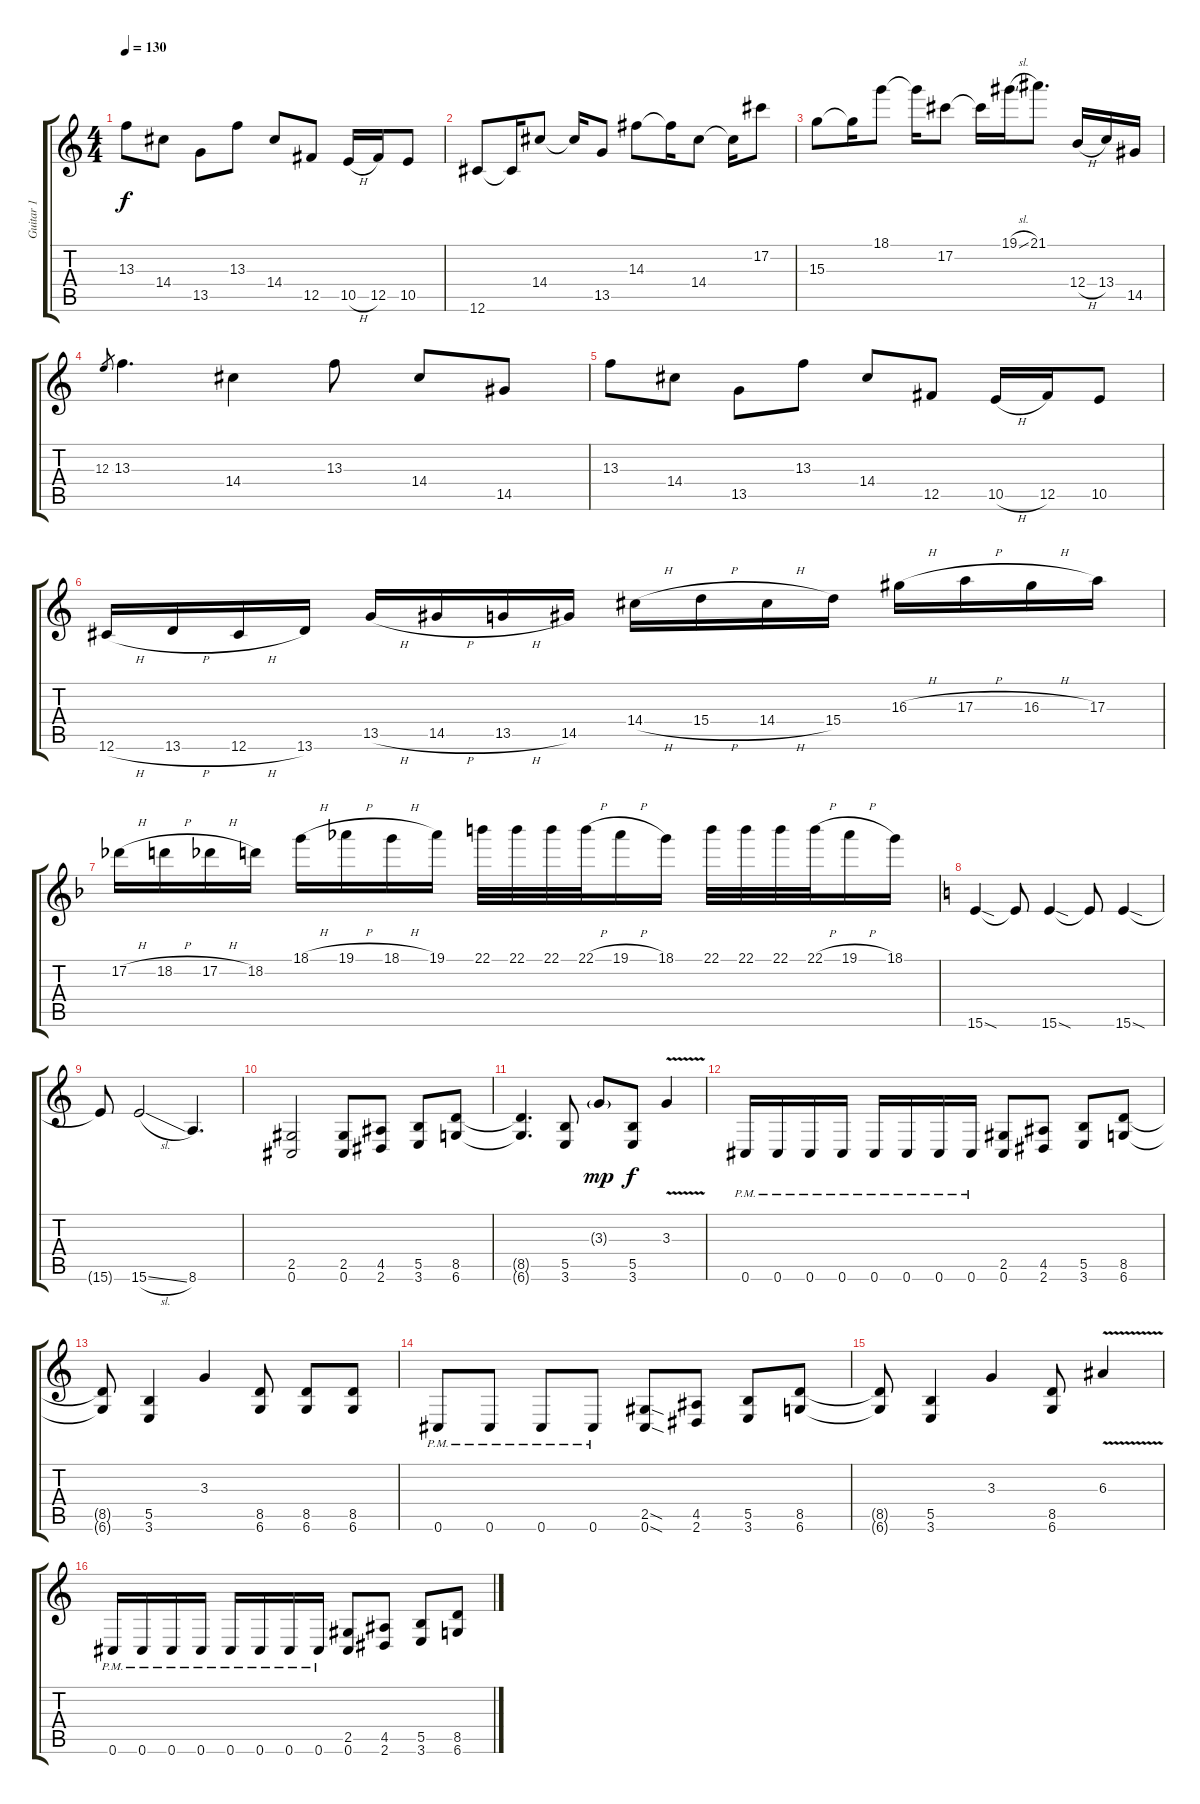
\track ("Guitar 1" "Guitar 1") {instrument distortionguitar}
\staff {score tabs}
\tuning (Db4 Ab3 E3 B2 Gb2 Db2) {hide}
\ts (4 4)
\tempo 130
\clef g2
\ks c
13.3.8{dy f} 14.4.8 13.5.8 13.3.8 14.4.8 12.5.8 10.5{h}.16 12.5.16 10.5.8 |
12.6.8 12.6{t}.16 14.4.8 14.4{t}.16 13.5.8 14.3.8 14.3{t}.16 14.4.8 14.4{t}.16 17.2.8 |
15.3.8 15.3{t}.16 18.1.8 18.1{t}.16 17.2.8 17.2{t}.16 19.1{sl}.16 21.1.8{d} 12.4{h}.16 13.4.16 14.5.16 |
12.3.8{gr} 13.3.4{d} 14.4.4 13.3.8 14.4.8 14.5.8 |
13.3.8 14.4.8 13.5.8 13.3.8 14.4.8 12.5.8 10.5{h}.16 12.5.16 10.5.8 |
12.6{h}.16 13.6{h}.16 12.6{h}.16 13.6.16 13.5{h}.16 14.5{h}.16 13.5{h}.16 14.5.16 14.4{h}.16 15.4{h}.16 14.4{h}.16 15.4.16 16.3{h}.16 17.3{h}.16 16.3{h}.16 17.3.16 |
\ks f
17.2{h}.16 18.2{h}.16 17.2{h}.16 18.2.16 18.1{h}.16 19.1{h}.16 18.1{h}.16 19.1.16 22.1.32 22.1.32 22.1.32 22.1{h}.32 19.1{h}.16 18.1.16 22.1.32 22.1.32 22.1.32 22.1{h}.32 19.1{h}.16 18.1.16 |
\ks c
15.6{sod}.4 15.6{t}.8 15.6{sod}.4 15.6{t}.8 15.6{sod}.4 |
15.6{t}.8 15.6{sl}.2 8.6.4{d} |
(2.5 0.6).2 (2.5 0.6).8 (4.5 2.6).8 (5.5 3.6).8 (8.5 6.6).8 |
(8.5{t} 6.6{t}).4{d} (5.5 3.6).8 3.3{g}.8{dy mp} (5.5 3.6).8{dy f} 3.3{v}.4 |
0.6{pm}.16 0.6{pm}.16 0.6{pm}.16 0.6{pm}.16 0.6{pm}.16 0.6{pm}.16 0.6{pm}.16 0.6{pm}.16 (2.5 0.6).8 (4.5 2.6).8 (5.5 3.6).8 (8.5 6.6).8 |
(8.5{t} 6.6{t}).8 (5.5 3.6).4 3.3.4 (8.5 6.6).8 (8.5 6.6).8 (8.5 6.6).8 |
0.6{pm}.8 0.6{pm}.8 0.6{pm}.8 0.6{pm}.8 (2.5{sod} 0.6{sod}).8 (4.5 2.6).8 (5.5 3.6).8 (8.5 6.6).8 |
(8.5{t} 6.6{t}).8 (5.5 3.6).4 3.3.4 (8.5 6.6).8 6.3{v}.4 |
0.6{pm}.16 0.6{pm}.16 0.6{pm}.16 0.6{pm}.16 0.6{pm}.16 0.6{pm}.16 0.6{pm}.16 0.6{pm}.16 (2.5 0.6).8 (4.5 2.6).8 (5.5 3.6).8 (8.5 6.6).8
